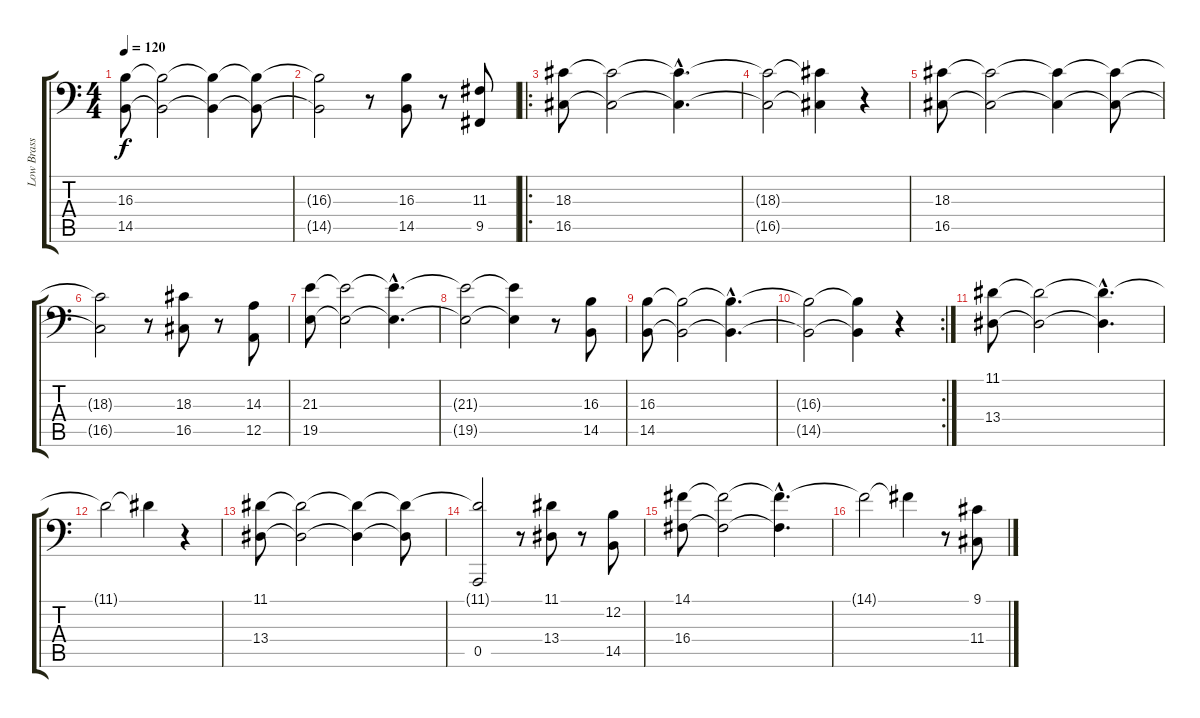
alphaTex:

\track ("Low Brass" "Low Brass") {instrument synthbrass2}
\staff {score tabs}
\tuning (E3 B2 G2 D2 A1 E1) {hide}
\ts (4 4)
\tempo 120
\clef f4
\ks c
(16.3 14.5).8{dy f} (16.3{t} 14.5{t}).2 (16.3{t} 14.5{t}).4 (16.3{t} 14.5{t}).8 |
(16.3{t} 14.5{t}).2 r.8 (16.3 14.5).8 r.8 (11.3 9.5).8 |
\ro
(18.3 16.5).8 (18.3{t} 16.5{t}).2 (18.3{hac t} 16.5{hac t}).4{d} |
(18.3{t} 16.5{t}).2 (18.3{t} 16.5{t}).4 r.4 |
(18.3 16.5).8 (18.3{t} 16.5{t}).2 (18.3{t} 16.5{t}).4 (18.3{t} 16.5{t}).8 |
(18.3{t} 16.5{t}).2 r.8 (18.3 16.5).8 r.8 (14.3 12.5).8 |
(21.3 19.5).8 (21.3{t} 19.5{t}).2 (21.3{hac t} 19.5{hac t}).4{d} |
(21.3{t} 19.5{t}).2 (21.3{t} 19.5{t}).4 r.8 (16.3 14.5).8 |
(16.3 14.5).8 (16.3{t} 14.5{t}).2 (16.3{hac t} 14.5{hac t}).4{d} |
\rc 2
(16.3{t} 14.5{t}).2 (16.3{t} 14.5{t}).4 r.4 |
(11.1 13.4).8 (11.1{t} 13.4{t}).2 (11.1{hac t} 13.4{hac t}).4{d} |
11.1{t}.2 11.1{t}.4 r.4 |
(11.1 13.4).8 (11.1{t} 13.4{t}).2 (11.1{t} 13.4{t}).4 (11.1{t} 13.4{t}).8 |
(11.1{t} 0.5).2 r.8 (11.1 13.4).8 r.8 (12.2 14.5).8 |
(14.1 16.4).8 (14.1{t} 16.4{t}).2 (14.1{hac t} 16.4{hac t}).4{d} |
14.1{t}.2 14.1{t}.4 r.8 (9.1 11.4).8
